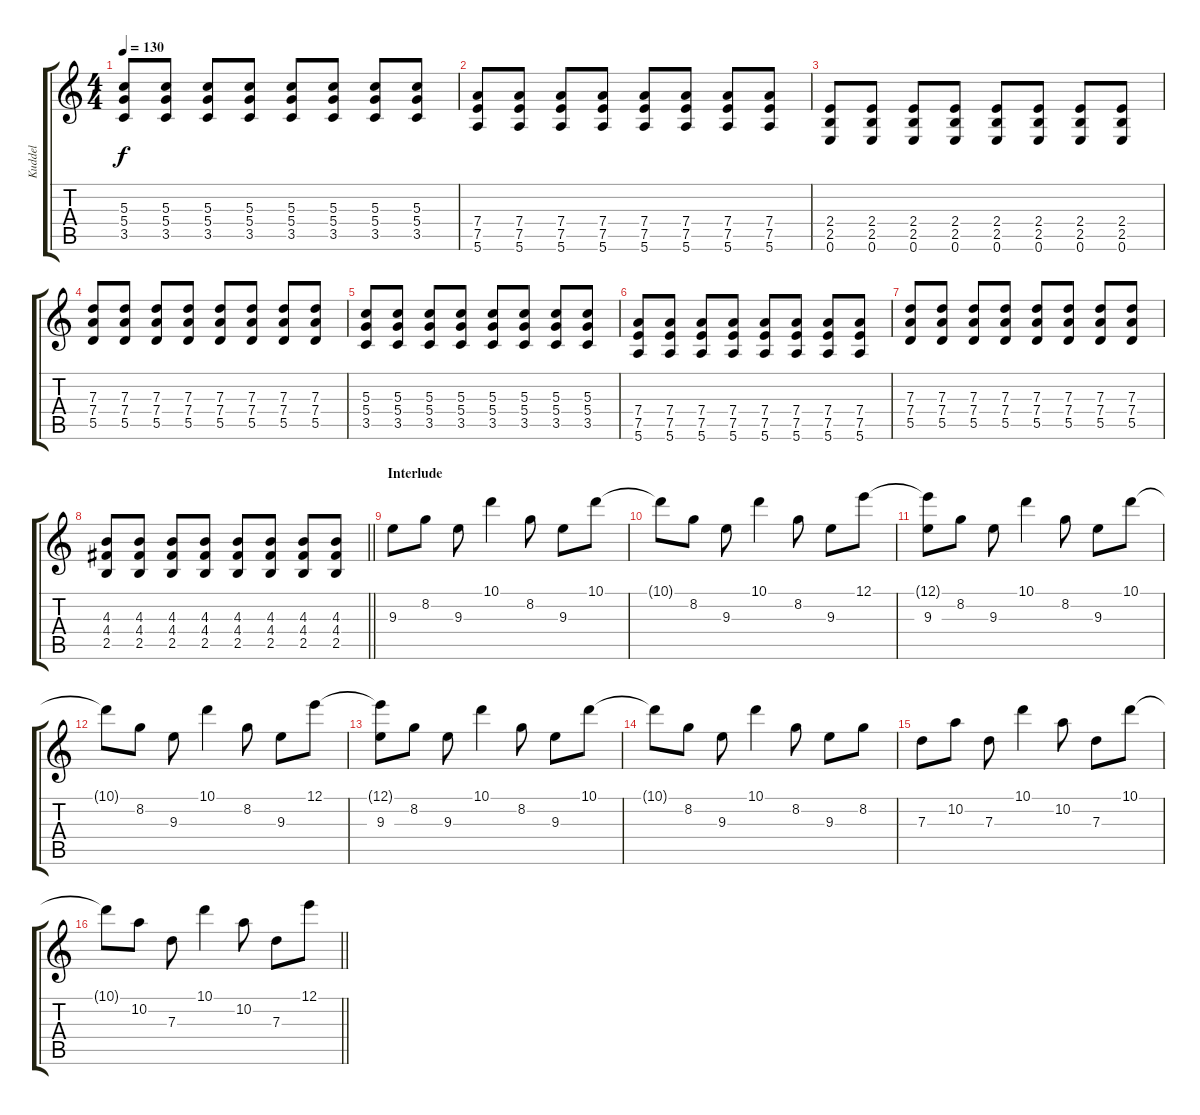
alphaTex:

\track ("Kuddel" "Kuddel") {instrument overdrivenguitar}
\staff {score tabs}
\tuning (E4 B3 G3 D3 A2 E2) {hide}
\ts (4 4)
\tempo 130
\clef g2
\ks c
(5.3 5.4 3.5).8{dy f} (5.3 5.4 3.5).8 (5.3 5.4 3.5).8 (5.3 5.4 3.5).8 (5.3 5.4 3.5).8 (5.3 5.4 3.5).8 (5.3 5.4 3.5).8 (5.3 5.4 3.5).8 |
(7.4 7.5 5.6).8 (7.4 7.5 5.6).8 (7.4 7.5 5.6).8 (7.4 7.5 5.6).8 (7.4 7.5 5.6).8 (7.4 7.5 5.6).8 (7.4 7.5 5.6).8 (7.4 7.5 5.6).8 |
(2.4 2.5 0.6).8 (2.4 2.5 0.6).8 (2.4 2.5 0.6).8 (2.4 2.5 0.6).8 (2.4 2.5 0.6).8 (2.4 2.5 0.6).8 (2.4 2.5 0.6).8 (2.4 2.5 0.6).8 |
(7.3 7.4 5.5).8 (7.3 7.4 5.5).8 (7.3 7.4 5.5).8 (7.3 7.4 5.5).8 (7.3 7.4 5.5).8 (7.3 7.4 5.5).8 (7.3 7.4 5.5).8 (7.3 7.4 5.5).8 |
(5.3 5.4 3.5).8 (5.3 5.4 3.5).8 (5.3 5.4 3.5).8 (5.3 5.4 3.5).8 (5.3 5.4 3.5).8 (5.3 5.4 3.5).8 (5.3 5.4 3.5).8 (5.3 5.4 3.5).8 |
(7.4 7.5 5.6).8 (7.4 7.5 5.6).8 (7.4 7.5 5.6).8 (7.4 7.5 5.6).8 (7.4 7.5 5.6).8 (7.4 7.5 5.6).8 (7.4 7.5 5.6).8 (7.4 7.5 5.6).8 |
(7.3 7.4 5.5).8 (7.3 7.4 5.5).8 (7.3 7.4 5.5).8 (7.3 7.4 5.5).8 (7.3 7.4 5.5).8 (7.3 7.4 5.5).8 (7.3 7.4 5.5).8 (7.3 7.4 5.5).8 |
\barLineRight lightlight
(4.3 4.4 2.5).8 (4.3 4.4 2.5).8 (4.3 4.4 2.5).8 (4.3 4.4 2.5).8 (4.3 4.4 2.5).8 (4.3 4.4 2.5).8 (4.3 4.4 2.5).8 (4.3 4.4 2.5).8 |
\section ("" "Interlude")
9.3.8 8.2.8 9.3.8 10.1.4 8.2.8 9.3.8 10.1.8 |
10.1{t}.8 8.2.8 9.3.8 10.1.4 8.2.8 9.3.8 12.1.8 |
(12.1{t} 9.3).8 8.2.8 9.3.8 10.1.4 8.2.8 9.3.8 10.1.8 |
10.1{t}.8 8.2.8 9.3.8 10.1.4 8.2.8 9.3.8 12.1.8 |
(12.1{t} 9.3).8 8.2.8 9.3.8 10.1.4 8.2.8 9.3.8 10.1.8 |
10.1{t}.8 8.2.8 9.3.8 10.1.4 8.2.8 9.3.8 8.2.8 |
7.3.8 10.2.8 7.3.8 10.1.4 10.2.8 7.3.8 10.1.8 |
\barLineRight lightlight
10.1{t}.8 10.2.8 7.3.8 10.1.4 10.2.8 7.3.8 12.1.8
